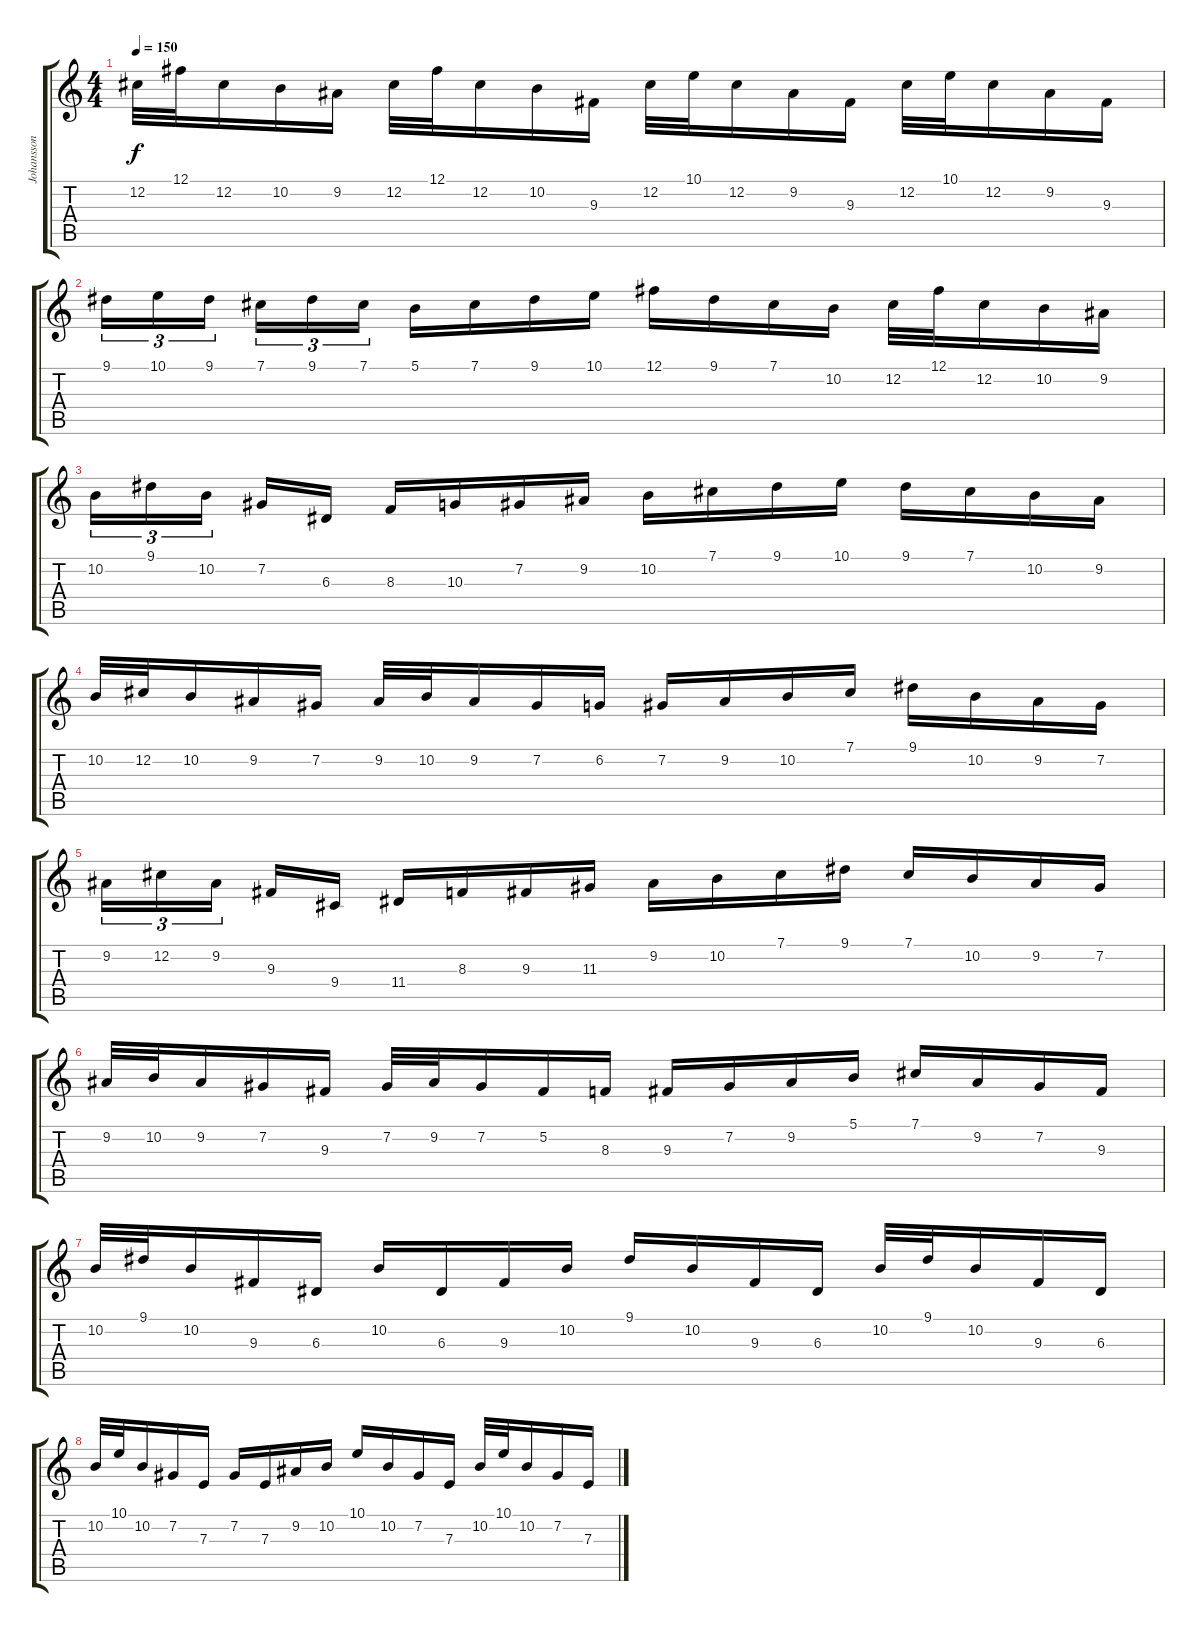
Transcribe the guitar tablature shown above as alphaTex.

\track ("Johansson 2" "Johansson ") {instrument lead1square}
\staff {score tabs}
\tuning (Gb4 Db4 A3 E3 B2 Gb2) {hide}
\ts (4 4)
\tempo 150
\clef g2
\ks c
12.2.32{dy f} 12.1.32 12.2.16 10.2.16 9.2.16 12.2.32 12.1.32 12.2.16 10.2.16 9.3.16 12.2.32 10.1.32 12.2.16 9.2.16 9.3.16 12.2.32 10.1.32 12.2.16 9.2.16 9.3.16 |
9.1.16{tu (3 2)} 10.1.16{tu (3 2)} 9.1.16{tu (3 2)} 7.1.16{tu (3 2)} 9.1.16{tu (3 2)} 7.1.16{tu (3 2)} 5.1.16 7.1.16 9.1.16 10.1.16 12.1.16 9.1.16 7.1.16 10.2.16 12.2.32 12.1.32 12.2.16 10.2.16 9.2.16 |
10.2.16{tu (3 2)} 9.1.16{tu (3 2)} 10.2.16{tu (3 2)} 7.2.16 6.3.16 8.3.16 10.3.16 7.2.16 9.2.16 10.2.16 7.1.16 9.1.16 10.1.16 9.1.16 7.1.16 10.2.16 9.2.16 |
10.2.32 12.2.32 10.2.16 9.2.16 7.2.16 9.2.32 10.2.32 9.2.16 7.2.16 6.2.16 7.2.16 9.2.16 10.2.16 7.1.16 9.1.16 10.2.16 9.2.16 7.2.16 |
9.2.16{tu (3 2)} 12.2.16{tu (3 2)} 9.2.16{tu (3 2)} 9.3.16 9.4.16 11.4.16 8.3.16 9.3.16 11.3.16 9.2.16 10.2.16 7.1.16 9.1.16 7.1.16 10.2.16 9.2.16 7.2.16 |
9.2.32 10.2.32 9.2.16 7.2.16 9.3.16 7.2.32 9.2.32 7.2.16 5.2.16 8.3.16 9.3.16 7.2.16 9.2.16 5.1.16 7.1.16 9.2.16 7.2.16 9.3.16 |
10.2.32 9.1.32 10.2.16 9.3.16 6.3.16 10.2.16 6.3.16 9.3.16 10.2.16 9.1.16 10.2.16 9.3.16 6.3.16 10.2.32 9.1.32 10.2.16 9.3.16 6.3.16 |
10.2.32 10.1.32 10.2.16 7.2.16 7.3.16 7.2.16 7.3.16 9.2.16 10.2.16 10.1.16 10.2.16 7.2.16 7.3.16 10.2.32 10.1.32 10.2.16 7.2.16 7.3.16
